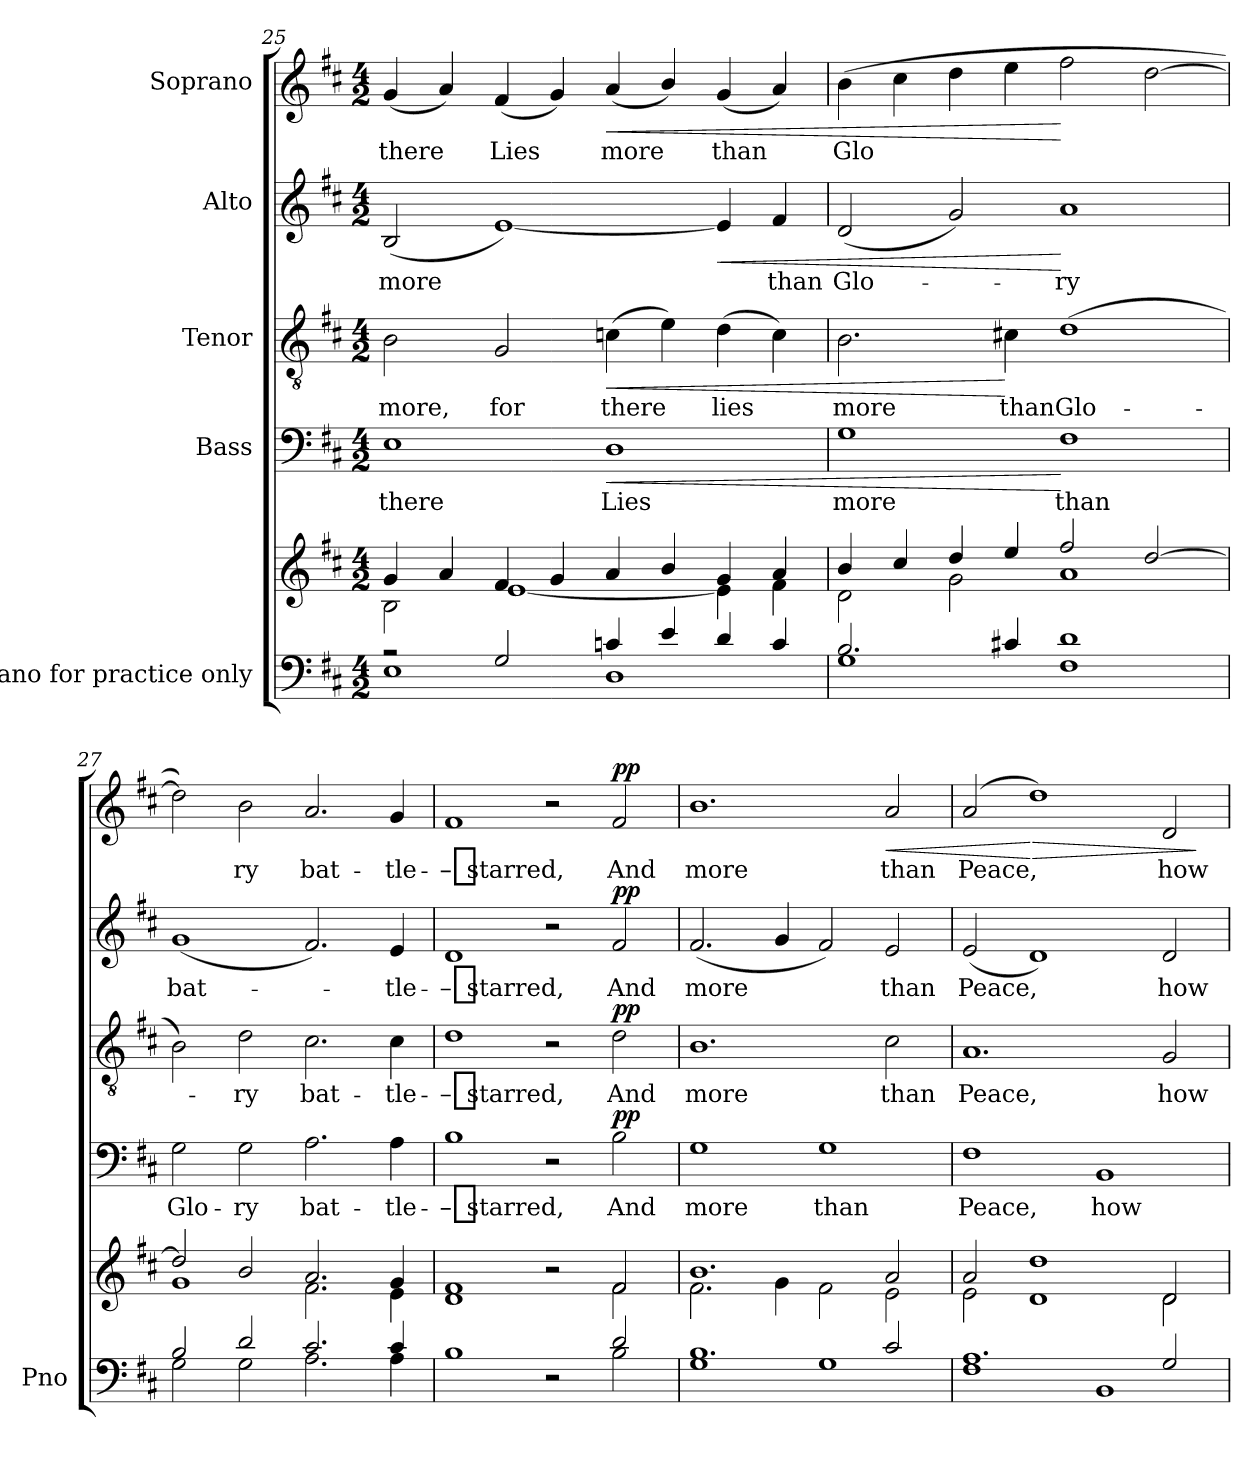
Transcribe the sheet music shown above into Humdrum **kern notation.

**kern	**kern	**kern	**text	**dynam	**kern	**text	**dynam	**kern	**text	**dynam	**kern	**text	**dynam
*part5	*part5	*part4	*part4	*part4	*part3	*part3	*part3	*part2	*part2	*part2	*part1	*part1	*part1
*staff6	*staff5	*staff4	*staff4	*staff4	*staff3	*staff3	*staff3	*staff2	*staff2	*staff2	*staff1	*staff1	*staff1
*I"Piano for practice only	*	*I"Bass	*	*	*I"Tenor	*	*	*I"Alto	*	*	*I"Soprano	*	*
*I'Pno	*	*	*	*	*	*	*	*	*	*	*	*	*
*clefF4	*clefG2	*clefF4	*	*	*clefGv2	*	*	*clefG2	*	*	*clefG2	*	*
*k[f#c#]	*k[f#c#]	*k[f#c#]	*	*	*k[f#c#]	*	*	*k[f#c#]	*	*	*k[f#c#]	*	*
*M4/2	*M4/2	*M4/2	*	*	*M4/2	*	*	*M4/2	*	*	*M4/2	*	*
=25	=25	=25	=25	=25	=25	=25	=25	=25	=25	=25	=25	=25	=25
*^	*^	*	*	*	*	*	*	*	*	*	*	*	*
!	!	!	!	!	!LO:LY:b	!	!	!LO:LY:b	!	!	!LO:LY:b	!	!	!LO:LY:b	!
2r	1E	4g/	2B\	1E	there	.	2B\	more,	.	(<2B/	more	.	(<4g/	there	.
.	.	4a/	.	.	.	.	.	.	.	.	.	.	4a/)	.	.
!	!	!	!	!	!	!	!	!LO:LY:b	!	!	!	!	!	!LO:LY:b	!
2G/	.	4f#/	[1e	.	.	.	2G/	for	.	[1e)	.	.	(<4f#/	Lies	.
.	.	4g/	.	.	.	.	.	.	.	.	.	.	4g/)	.	.
!	!	!	!	!	!LO:LY:b	!LO:HP:b	!	!LO:LY:b	!LO:HP:b	!	!	!	!	!LO:LY:b	!LO:HP:b
4cn/	1D	4a/	.	1D	Lies	<	(>4cn\	there	<	.	.	.	(<4a/	more	<
4e/	.	4b/	.	.	.	.	4e\)	.	.	.	.	.	4b/)	.	.
!	!	!	!	!	!	!	!	!LO:LY:b	!	!	!	!LO:HP:b	!	!LO:LY:b	!
4d/	.	4g/	4e\]	.	.	.	(>4d\	lies	.	4e/]	.	<	(<4g/	than	.
!	!	!	!	!	!	!	!	!	!	!	!LO:LY:b	!	!	!	!
4c/	.	4a/	4f#\	.	.	.	4c\)	.	.	4f#/	than	.	4a/)	.	.
=26	=26	=26	=26	=26	=26	=26	=26	=26	=26	=26	=26	=26	=26	=26	=26
!	!	!	!	!	!LO:LY:b	!	!	!LO:LY:b	!	!	!LO:LY:b	!	!	!LO:LY:b	!
2.B/	1G	4b/	2d\	1G	more	.	2.B\	more	.	(<2d/	Glo-	.	(>4b\	Glo	.
.	.	4cc#/	.	.	.	.	.	.	.	.	.	.	4cc#\	.	.
.	.	4dd/	2g\	.	.	.	.	.	.	2g/)	.	.	4dd\	.	.
!	!	!	!	!	!	!	!	!LO:LY:b	!	!	!	!	!	!	!
4c#X/	.	4ee/	.	.	.	.	4c#X\	than	[	.	.	.	4ee\	.	.
!	!	!	!	!	!LO:LY:b	!	!	!LO:LY:b	!	!	!LO:LY:b	!	!	!	!
1d	1F#	2ff#/	1a	1F#	than	[	(>1d	Glo-	.	1a	-ry	[	2ff#\	.	[
.	.	[2dd/	.	.	.	.	.	.	.	.	.	.	[2dd\	.	.
=27	=27	=27	=27	=27	=27	=27	=27	=27	=27	=27	=27	=27	=27	=27	=27
!	!	!	!	!	!LO:LY:b	!	!	!	!	!	!LO:LY:b	!	!	!	!
2B/	2G\	2dd/]	1g	2G\	Glo-	.	2B\)	.	.	(<1g	bat-	.	2dd\])	.	.
!	!	!	!	!	!LO:LY:b	!	!	!LO:LY:b	!	!	!	!	!	!LO:LY:b	!
2d/	2G\	2b/	.	2G\	-ry	.	2d\	-ry	.	.	.	.	2b\	ry	.
!	!	!	!	!	!LO:LY:b	!	!	!LO:LY:b	!	!	!	!	!	!LO:LY:b	!
2.c#/	2.A\	2.a/	2.f#\	2.A\	bat-	.	2.c#\	bat-	.	2.f#/)	.	.	2.a/	bat-	.
!	!	!	!	!	!LO:LY:b	!	!	!LO:LY:b	!	!	!LO:LY:b	!	!	!LO:LY:b	!
4c#/	4A\	4g/	4e\	4A\	-tle-	.	4c#\	-tle-	.	4e/	-tle-	.	4g/	-tle-	.
!!LO:LB:g=z
=28	=28	=28	=28	=28	=28	=28	=28	=28	=28	=28	=28	=28	=28	=28	=28
!	!	!	!	!	!LO:LY:b	!	!	!LO:LY:b	!	!	!LO:LY:b	!	!	!LO:LY:b	!
1ryy	1B	1f#	1d	1B	-– starred,	.	1d	-– starred,	.	1d	-– starred,	.	1f#	-– starred,	.
2r	2ryy	2r	2ryy	2r	.	.	2r	.	.	2r	.	.	2r	.	.
!	!	!	!	!	!LO:LY:b	!LO:DY:a	!	!LO:LY:b	!LO:DY:a	!	!LO:LY:b	!LO:DY:a	!	!LO:LY:b	!LO:DY:a
2d/	2B\	2f#/	2f#\	2B\	And	pp	2d\	And	pp	2f#/	And	pp	2f#/	And	pp
=29	=29	=29	=29	=29	=29	=29	=29	=29	=29	=29	=29	=29	=29	=29	=29
!	!	!	!	!	!LO:LY:b	!	!	!LO:LY:b	!	!	!LO:LY:b	!	!	!LO:LY:b	!
1.B	1G	1.b	2.f#\	1G	more	.	1.B	more	.	(<2.f#/	more	.	1.b	more	.
.	.	.	4g\	.	.	.	.	.	.	4g/	.	.	.	.	.
!	!	!	!	!	!LO:LY:b	!	!	!	!	!	!	!	!	!	!
.	1G	.	2f#\	1G	than	.	.	.	.	2f#/)	.	.	.	.	.
!	!	!	!	!	!	!	!	!LO:LY:b	!	!	!LO:LY:b	!	!	!LO:LY:b	!LO:HP:b
2c#/	.	2a/	2e\	.	.	.	2c#\	than	.	2e/	than	.	2a/	than	<
=30	=30	=30	=30	=30	=30	=30	=30	=30	=30	=30	=30	=30	=30	=30	=30
!	!	!	!	!	!LO:LY:b	!	!	!LO:LY:b	!	!	!LO:LY:b	!	!	!LO:LY:b	!
1.A	1F#	2a/	2e\	1F#	Peace,	.	1.A	Peace,	.	(<2e/	Peace,	.	(>2a/	Peace,	.
!	!	!	!	!	!	!	!	!	!	!	!	!	!	!	!LO:HP:n=1:b
.	.	1dd	1d	.	.	.	.	.	.	1d)	.	.	1dd)	.	[ >
!	!	!	!	!	!LO:LY:b	!	!	!	!	!	!	!	!	!	!
.	1BB	.	.	1BB	how-	.	.	.	.	.	.	.	.	.	.
!	!	!	!	!	!	!	!	!LO:LY:b	!	!	!LO:LY:b	!	!	!LO:LY:b	!
2G/	.	2d/	2d\	.	.	.	2G/	how-	.	2d/	how-	.	2d/	how-	.
*v	*v	*	*	*	*	*	*	*	*	*	*	*	*	*	*
*	*v	*v	*	*	*	*	*	*	*	*	*	*	*	*
.	.	.	.	.	.	.	.	.	.	.	.	.	]
=	=	=	=	=	=	=	=	=	=	=	=	=	=
*-	*-	*-	*-	*-	*-	*-	*-	*-	*-	*-	*-	*-	*-
